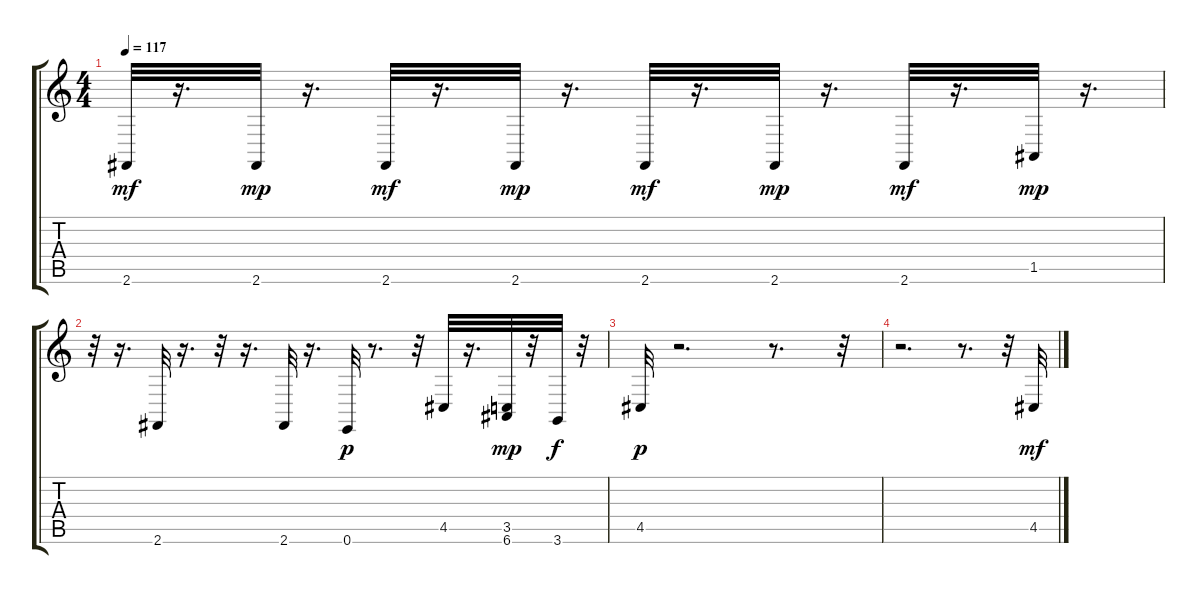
\track "" {instrument gunshot}
\staff {score tabs}
\tuning (E4 B3 G3 D3 A2 E2) {hide}
\ts (4 4)
\tempo 117
\clef g2
\ks c
2.6.32{dy mf} r.16{d} 2.6.32{dy mp} r.16{d} 2.6.32{dy mf} r.16{d} 2.6.32{dy mp} r.16{d} 2.6.32{dy mf} r.16{d} 2.6.32{dy mp} r.16{d} 2.6.32{dy mf} r.16{d} 1.5.32{dy mp} r.16{d} |
r.32 r.16{d} 2.6.32 r.16{d} r.32 r.16{d} 2.6.32 r.16{d} 0.6.32{dy p} r.8{d} r.32 4.5.32 r.16{d} (3.5 6.6).32{dy mp} r.32 3.6.32{dy f} r.32 |
4.5.32{dy p} r.2{d} r.8{d} r.32 |
r.2{d} r.8{d} r.32 4.5.32{dy mf}
